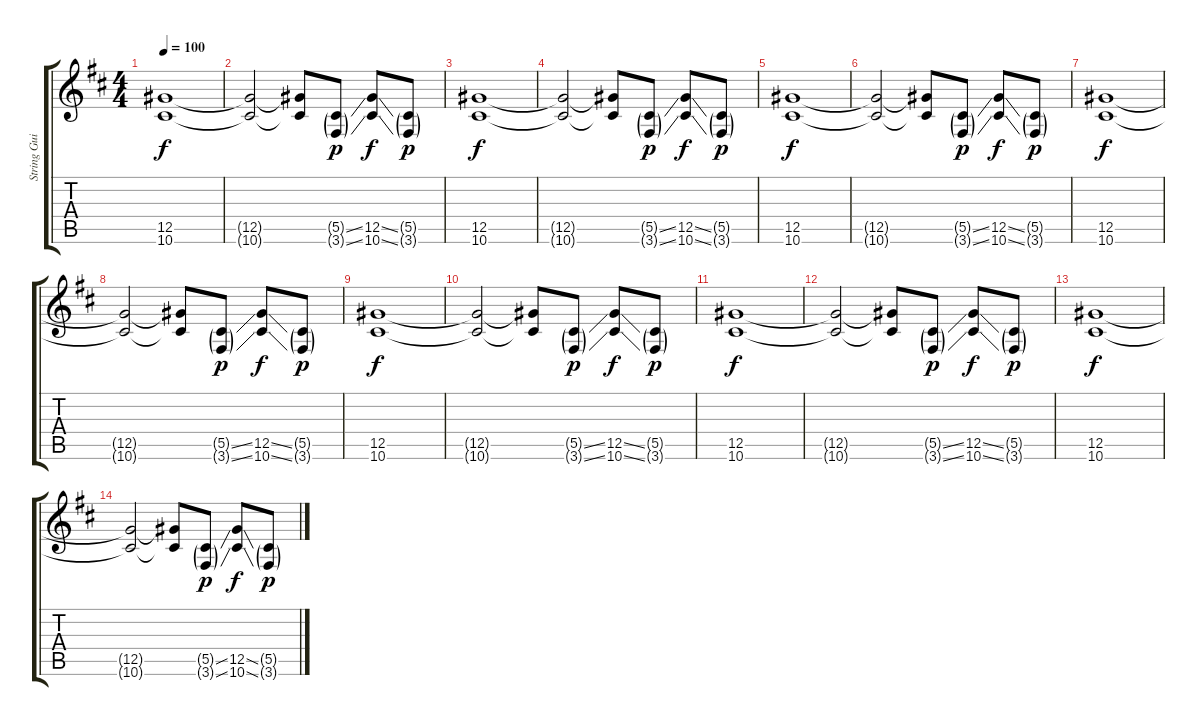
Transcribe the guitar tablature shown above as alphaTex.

\track ("String Guitar" "String Gui") {instrument distortionguitar}
\staff {score tabs}
\tuning (Eb4 Bb3 Gb3 Db3 Ab2 Eb2) {hide}
\ts (4 4)
\tempo 100
\clef g2
\ks d
(12.5 10.6).1{dy f} |
(12.5{t} 10.6{t}).2 (12.5{t} 10.6{t}).8 (5.5{ss g} 3.6{ss g}).8{dy p} (12.5{ss} 10.6{ss}).8{dy f} (5.5{g} 3.6{g}).8{dy p} |
(12.5 10.6).1{dy f} |
(12.5{t} 10.6{t}).2 (12.5{t} 10.6{t}).8 (5.5{ss g} 3.6{ss g}).8{dy p} (12.5{ss} 10.6{ss}).8{dy f} (5.5{g} 3.6{g}).8{dy p} |
(12.5 10.6).1{dy f} |
(12.5{t} 10.6{t}).2 (12.5{t} 10.6{t}).8 (5.5{ss g} 3.6{ss g}).8{dy p} (12.5{ss} 10.6{ss}).8{dy f} (5.5{g} 3.6{g}).8{dy p} |
(12.5 10.6).1{dy f} |
(12.5{t} 10.6{t}).2 (12.5{t} 10.6{t}).8 (5.5{ss g} 3.6{ss g}).8{dy p} (12.5{ss} 10.6{ss}).8{dy f} (5.5{g} 3.6{g}).8{dy p} |
(12.5 10.6).1{dy f} |
(12.5{t} 10.6{t}).2 (12.5{t} 10.6{t}).8 (5.5{ss g} 3.6{ss g}).8{dy p} (12.5{ss} 10.6{ss}).8{dy f} (5.5{g} 3.6{g}).8{dy p} |
(12.5 10.6).1{dy f} |
(12.5{t} 10.6{t}).2 (12.5{t} 10.6{t}).8 (5.5{ss g} 3.6{ss g}).8{dy p} (12.5{ss} 10.6{ss}).8{dy f} (5.5{g} 3.6{g}).8{dy p} |
(12.5 10.6).1{dy f} |
(12.5{t} 10.6{t}).2 (12.5{t} 10.6{t}).8 (5.5{ss g} 3.6{ss g}).8{dy p} (12.5{ss} 10.6{ss}).8{dy f} (5.5{g} 3.6{g}).8{dy p}
